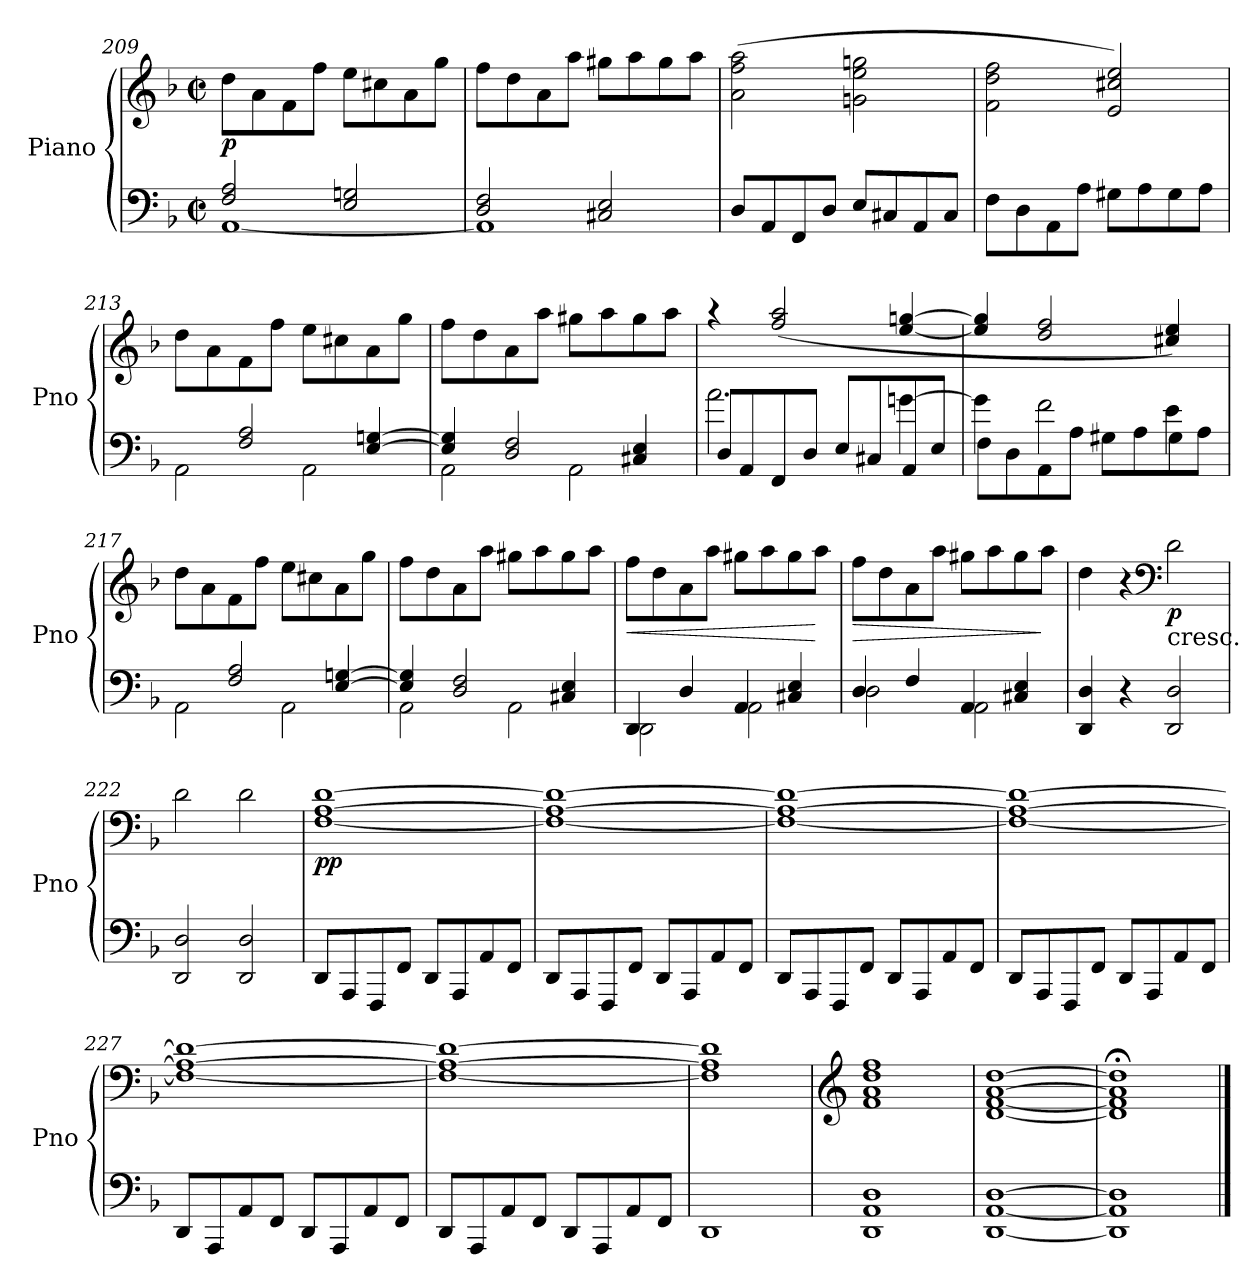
**kern	**kern	**dynam
*part1	*part1	*part1
*staff2	*staff1	*staff1/2
*I"Piano	*	*
*I'Pno	*	*
*clefF4	*clefG2	*
*k[b-]	*k[b-]	*
*F:	*F:	*
*M2/2	*M2/2	*
*met(c|)	*met(c|)	*
=209	=209	=209
*^	*	*
!	!	!	!LO:DY:b
2F/ 2A/	[1AA	8dd\L	p
.	.	8a\	.
.	.	8f\	.
.	.	8ff\J	.
2E/ 2Gn/	.	8ee\L	.
.	.	8cc#X\	.
.	.	8a\	.
.	.	8gg\J	.
=210	=210	=210	=210
2D/ 2F/	1AA]	8ff\L	.
.	.	8dd\	.
.	.	8a\	.
.	.	8aa\J	.
2C#X/ 2E/	.	8gg#X\L	.
.	.	8aa\	.
.	.	8gg#\	.
.	.	8aa\J	.
*v	*v	*	*
=211	=211	=211
8D/L	(>2a\ 2ff\ 2aa\	.
8AA/	.	.
8FF/	.	.
8D/J	.	.
8E/L	2gn\ 2ee\ 2ggn\	.
8C#X/	.	.
8AA/	.	.
8C#/J	.	.
!!LO:LB:g=z
=212	=212	=212
8F\L	2f\ 2dd\ 2ff\	.
8D\	.	.
8AA\	.	.
8A\J	.	.
8G#X\L	2e/ 2cc#X/ 2ee/)	.
8A\	.	.
8G#\	.	.
8A\J	.	.
=213	=213	=213
*^	*	*
4ryy	2AA\	8dd\L	.
.	.	8a\	.
2F/ 2A/	.	8f\	.
.	.	8ff\J	.
.	2AA\	8ee\L	.
.	.	8cc#X\	.
[4E/ [4Gn/	.	8a\	.
.	.	8gg\J	.
=214	=214	=214	=214
4E/] 4G/]	2AA\	8ff\L	.
.	.	8dd\	.
2D/ 2F/	.	8a\	.
.	.	8aa\J	.
.	2AA\	8gg#X\L	.
.	.	8aa\	.
4C#X/ 4E/	.	8gg#\	.
.	.	8aa\J	.
=215	=215	=215	=215
2.a\	8D/L	4raa	.
.	8AA/	.	.
.	8FF/	(>2ff/ 2aa/	.
.	8D/J	.	.
.	8E/L	.	.
.	8C#X/	.	.
[4gn\	8AA/	[4ee/ [4ggn/	.
.	8E/J	.	.
!!LO:PB:g=z
=216	=216	=216	=216
4g\]	8F\L	4ee/] 4gg/]	.
.	8D\	.	.
2f\	8AA\	2dd/ 2ff/	.
.	8A\J	.	.
.	8G#X\L	.	.
.	8A\	.	.
4e\	8G#\	4cc#X/ 4ee/)	.
.	8A\J	.	.
=217	=217	=217	=217
4ryy	2AA\	8dd\L	.
.	.	8a\	.
2F/ 2A/	.	8f\	.
.	.	8ff\J	.
.	2AA\	8ee\L	.
.	.	8cc#X\	.
[4E/ [4Gn/	.	8a\	.
.	.	8gg\J	.
=218	=218	=218	=218
4E/] 4G/]	2AA\	8ff\L	.
.	.	8dd\	.
2D/ 2F/	.	8a\	.
.	.	8aa\J	.
.	2AA\	8gg#X\L	.
.	.	8aa\	.
4C#X/ 4E/	.	8gg#\	.
.	.	8aa\J	.
=219	=219	=219	=219
!	!	!	!LO:HP:b
4DD/	2DD\	8ff\L	<
.	.	8dd\	.
4D/	.	8a\	.
.	.	8aa\J	.
4AA/	2AA\	8gg#X\L	.
.	.	8aa\	.
4C#X/ 4E/	.	8gg#\	.
.	.	8aa\J	[
!!LO:LB:g=z
=220	=220	=220	=220
!	!	!	!LO:HP:b
4D/	2D\	8ff\L	>
.	.	8dd\	.
4F/	.	8a\	.
.	.	8aa\J	.
4AA/	2AA\	8gg#X\L	.
.	.	8aa\	.
4C#X/ 4E/	.	8gg#\	.
.	.	8aa\J	]
*v	*v	*	*
=221	=221	=221
4DD/ 4D/	4dd\	.
4r	4r	.
*	*clefF4	*
!	!LO:TX:b:t=cresc.	!
!	!	!LO:DY:b
2DD/ 2D/	2d\	p
=222	=222	=222
2DD/ 2D/	2d\	.
2DD/ 2D/	2d\	.
=223	=223	=223
!	!	!LO:DY:b
8DD/L	[1F [1A [1d	pp
8AAA/	.	.
8FFF/	.	.
8FF/J	.	.
8DD/L	.	.
8AAA/	.	.
8AA/	.	.
8FF/J	.	.
=224	=224	=224
8DD/L	1F_ 1A_ 1d_	.
8AAA/	.	.
8FFF/	.	.
8FF/J	.	.
8DD/L	.	.
8AAA/	.	.
8AA/	.	.
8FF/J	.	.
!!LO:LB:g=z
=225	=225	=225
8DD/L	1F_ 1A_ 1d_	.
8AAA/	.	.
8FFF/	.	.
8FF/J	.	.
8DD/L	.	.
8AAA/	.	.
8AA/	.	.
8FF/J	.	.
=226	=226	=226
8DD/L	1F_ 1A_ 1d_	.
8AAA/	.	.
8FFF/	.	.
8FF/J	.	.
8DD/L	.	.
8AAA/	.	.
8AA/	.	.
8FF/J	.	.
=227	=227	=227
8DD/L	1F_ 1A_ 1d_	.
8AAA/	.	.
8AA/	.	.
8FF/J	.	.
8DD/L	.	.
8AAA/	.	.
8AA/	.	.
8FF/J	.	.
=228	=228	=228
8DD/L	1F_ 1A_ 1d_	.
8AAA/	.	.
8AA/	.	.
8FF/J	.	.
8DD/L	.	.
8AAA/	.	.
8AA/	.	.
8FF/J	.	.
=229	=229	=229
1DD	1F] 1A] 1d]	.
=230	=230	=230
*	*clefG2	*
1DD 1AA 1D	1f 1a 1dd 1ff	.
!!LO:LB:g=z
=231	=231	=231
[1DD [1AA [1D	[1d [1f [1a [1dd	.
=232	=232	=232
1DD] 1AA] 1D]	1d];< 1f];< 1a];< 1dd];<	.
==	==	==
*-	*-	*-
